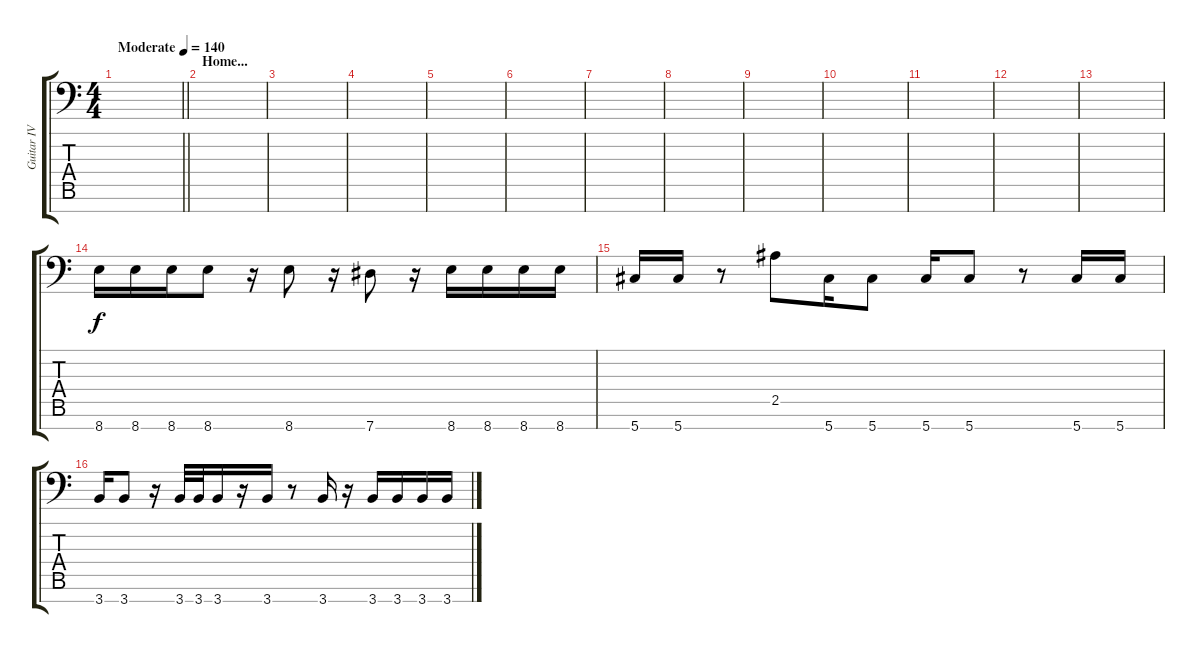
\track ("Guitar IV" "Guitar IV") {instrument distortionguitar}
\staff {score tabs}
\tuning (Eb4 Bb3 Gb3 Db3 Ab2 Eb2 Ab1) {hide}
\ts (4 4)
\tempo (140 "Moderate")
\clef f4
\barLineRight lightlight
\ks c
|
\section ("" "Home...")
|
|
|
|
|
|
|
|
|
|
|
|
8.7.16 8.7.16 8.7.16 8.7.8 r.16 8.7.8 r.16 7.7.8 r.16 8.7.16 8.7.16 8.7.16 8.7.16 |
5.7.16 5.7.16 r.8 2.5.8 5.7.16 5.7.8 5.7.16 5.7.8 r.8 5.7.16 5.7.16 |
3.7.16 3.7.8 r.16 3.7.32 3.7.32 3.7.16 r.16 3.7.16 r.8 3.7.16 r.16 3.7.16 3.7.16 3.7.16 3.7.16
